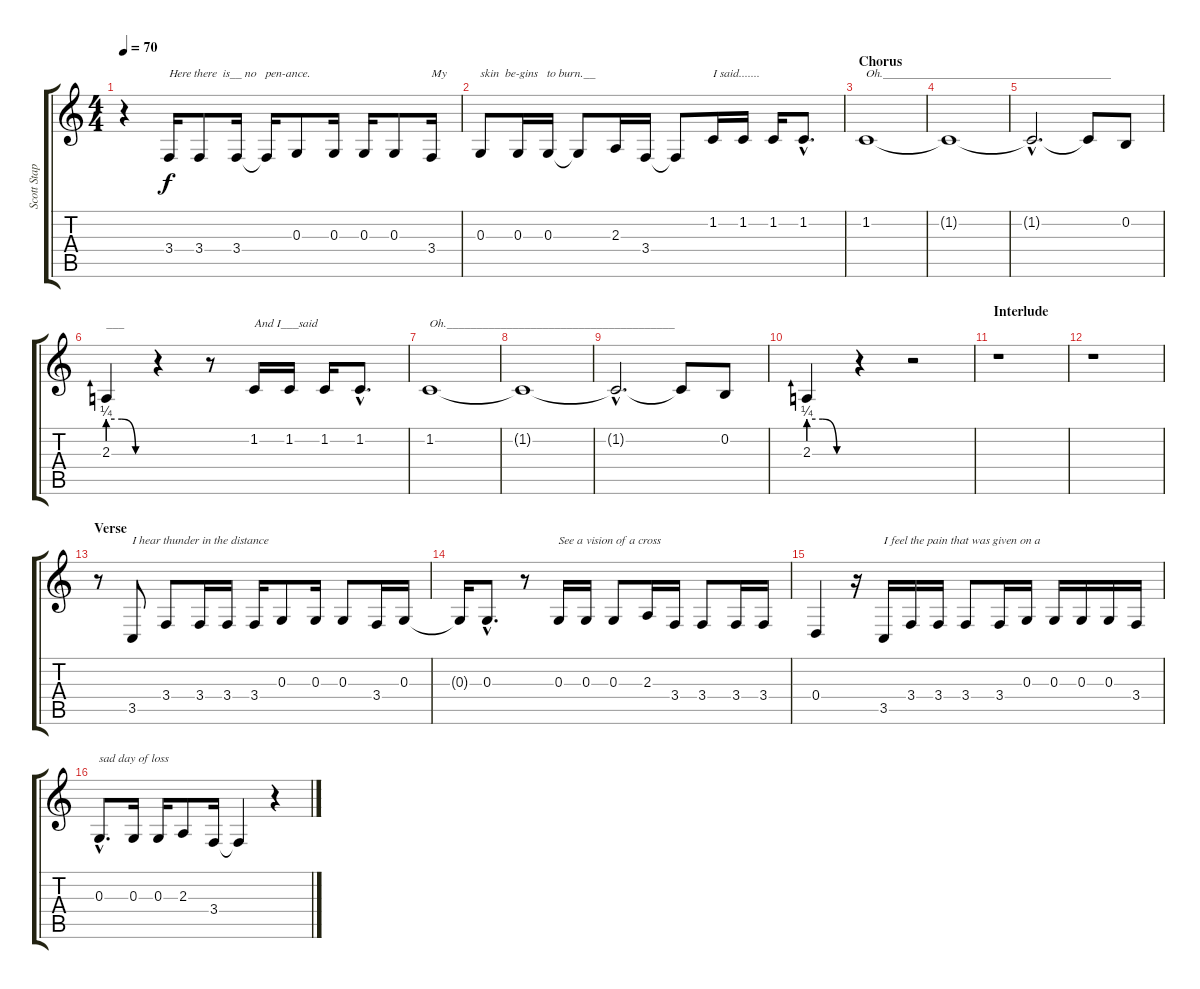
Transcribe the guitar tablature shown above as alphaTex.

\track ("Scott Stapp" "Scott Stap") {instrument sopranosax}
\staff {score tabs}
\tuning (E4 B3 G3 D3 A2 E2) {hide}
\ts (4 4)
\tempo 70
\clef g2
\ks c
r.4{dy f} 3.4.16{txt "Here there  is__ no   pen-ance."} 3.4.8 3.4.16 3.4{t}.16 0.3.8 0.3.16 0.3.16 0.3.8 3.4.16{txt "My"} |
0.3.8{txt "skin  be-gins   to burn.__"} 0.3.16 0.3.16 0.3{t}.8 2.3.16 3.4.16 3.4{t}.8 1.2.16{txt "I said......."} 1.2.16 1.2.16 1.2{hac}.8{d} |
\section ("" "Chorus")
1.2.1{txt "Oh.______________________________________"} |
1.2{t}.1 |
1.2{hac t}.2{d} 1.2{t}.8 0.2.8 |
2.3{be (custom 0 1 20 1 40 0 60 0)}.4{txt "___"} r.4 r.8 1.2.16{txt "And I___said"} 1.2.16 1.2.16 1.2{hac}.8{d} |
1.2.1{txt "Oh.______________________________________"} |
1.2{t}.1 |
1.2{hac t}.2{d} 1.2{t}.8 0.2.8 |
2.3{be (custom 0 1 20 1 40 0 60 0)}.4 r.4 r.2 |
\section ("" "Interlude")
r.1 |
r.1 |
\section ("" "Verse")
r.8 3.5.8{txt "I hear thunder in the distance"} 3.4.8 3.4.16 3.4.16 3.4.16 0.3.8 0.3.16 0.3.8 3.4.16 0.3.16 |
0.3{t}.16 0.3{hac}.8{d} r.8 0.3.16{txt "See a vision of a cross"} 0.3.16 0.3.8 2.3.16 3.4.16 3.4.8 3.4.16 3.4.16 |
0.4.4 r.16 3.5.16{txt "I feel the pain that was given on a"} 3.4.16 3.4.16 3.4.8 3.4.16 0.3.16 0.3.16 0.3.16 0.3.16 3.4.16 |
0.3{hac}.8{d txt "sad day of loss"} 0.3.16 0.3.16 2.3.8 3.4.16 3.4{t}.4 r.4
